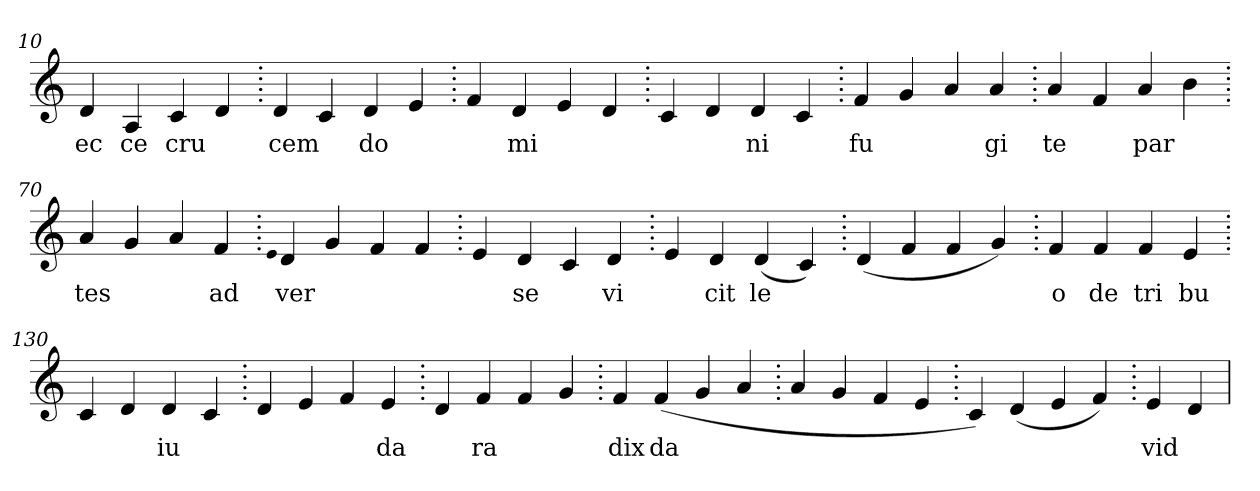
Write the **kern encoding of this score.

**kern	**text
*part1	*part1
*staff1	*staff1
*clefG2	*
=10.	=10.
4d	ec
4A	ce
4c	cru
4d	.
=20.	=20.
4d	cem
4c	.
4d	do
4e	.
=30.	=30.
4f	.
4d	mi
4e	.
4d	.
=40.	=40.
4c	.
4d	.
4d	ni
4c	.
=50.	=50.
4f	fu
4g	.
4a	.
4a	gi
=60.	=60.
4a	te
4f	.
4a	par
4b	.
=70.	=70.
4a	tes
4g	.
4a	.
4f	ad
=80.	=80.
qqe	.
4d	ver
4g	.
4f	.
4f	.
=90.	=90.
4e	.
4d	se
4c	.
4d	vi
=100.	=100.
4e	.
4d	cit
(>4d	le
4c)	.
=110.	=110.
(>4d	.
4f	.
4f	.
4g)	.
=120.	=120.
4f	o
4f	de
4f	tri
4e	bu
=130.	=130.
4c	.
4d	.
4d	iu
4c	.
=140.	=140.
4d	.
4e	.
4f	.
4e	da
=150.	=150.
4d	.
4f	ra
4f	.
4g	.
=160.	=160.
4f	dix
(>4f	da
4g	.
4a	.
=170.	=170.
4a	.
4g	.
4f	.
4e	.
=180.	=180.
4c)	.
(>4d	.
4e	.
4f)	.
=190.	=190.
4e	vid
4d	.
=	=
*-	*-
